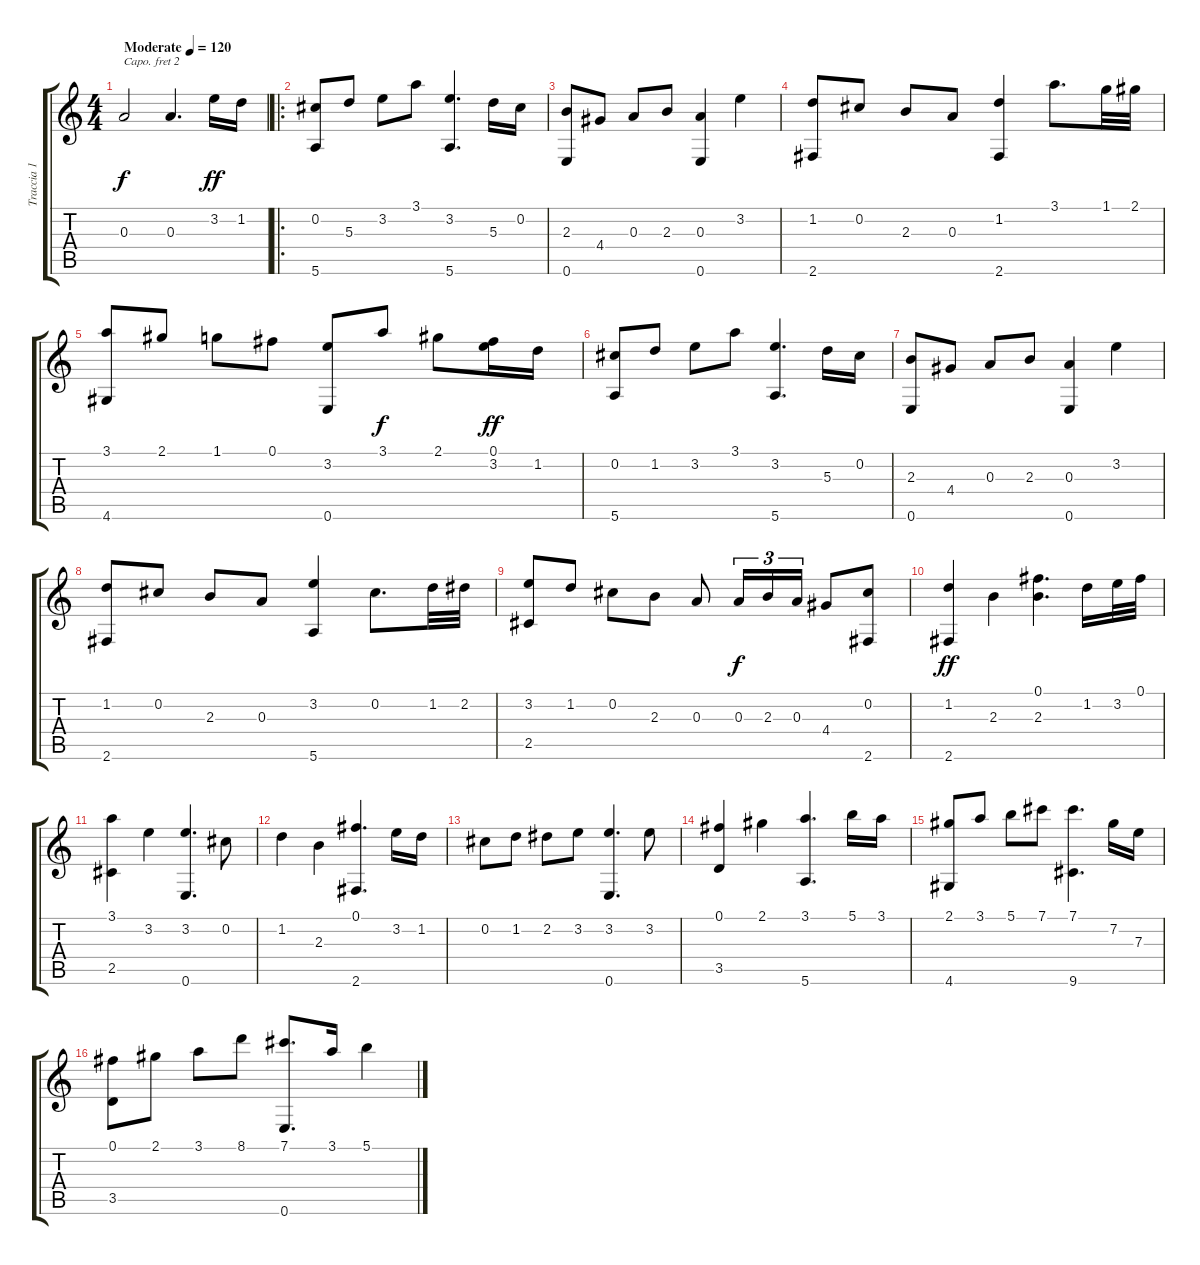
\track ("Traccia 1" "Traccia 1") {instrument acousticguitarsteel}
\staff {score tabs}
\capo 2
\tuning (E4 B3 G3 D3 A2 D2) {hide}
\ts (4 4)
\tempo (120 "Moderate")
\clef g2
\ks c
0.3.2{dy f instrument acousticguitarsteel} 0.3.4{d} 3.2.16{dy ff} 1.2.16 |
\ro
(0.2 5.6).8 5.3.8 3.2.8 3.1.8 (3.2 5.6).4{d} 5.3.16 0.2.16 |
(2.3 0.6).8 4.4.8 0.3.8 2.3.8 (0.3 0.6).4 3.2.4 |
(1.2 2.6).8 0.2.8 2.3.8 0.3.8 (1.2 2.6).4 3.1.8{d} 1.1.32 2.1.32 |
(3.1 4.6).8 2.1.8 1.1.8 0.1.8 (3.2 0.6).8 3.1.8{dy f} 2.1.8 (0.1 3.2).16{dy ff} 1.2.16 |
(0.2 5.6).8 1.2.8 3.2.8 3.1.8 (3.2 5.6).4{d} 5.3.16 0.2.16 |
(2.3 0.6).8 4.4.8 0.3.8 2.3.8 (0.3 0.6).4 3.2.4 |
(1.2 2.6).8 0.2.8 2.3.8 0.3.8 (3.2 5.6).4 0.2.8{d} 1.2.32 2.2.32 |
(3.2 2.5).8 1.2.8 0.2.8 2.3.8 0.3.8 0.3.16{tu (3 2) dy f} 2.3.16{tu (3 2)} 0.3.16{tu (3 2)} 4.4.8 (0.2 2.6).8 |
(1.2 2.6).4{dy ff} 2.3.4 (0.1 2.3).4{d} 1.2.16 3.2.32 0.1.32 |
(3.1 2.5).4 3.2.4 (3.2 0.6).4{d} 0.2.8 |
1.2.4 2.3.4 (0.1 2.6).4{d} 3.2.16 1.2.16 |
0.2.8 1.2.8 2.2.8 3.2.8 (3.2 0.6).4{d} 3.2.8 |
(0.1 3.5).4 2.1.4 (3.1 5.6).4{d} 5.1.16 3.1.16 |
(2.1 4.6).8 3.1.8 5.1.8 7.1.8 (7.1 9.6).4{d} 7.2.16 7.3.16 |
(0.1 3.5).8 2.1.8 3.1.8 8.1.8 (7.1 0.6).8{d} 3.1.16 5.1.4
